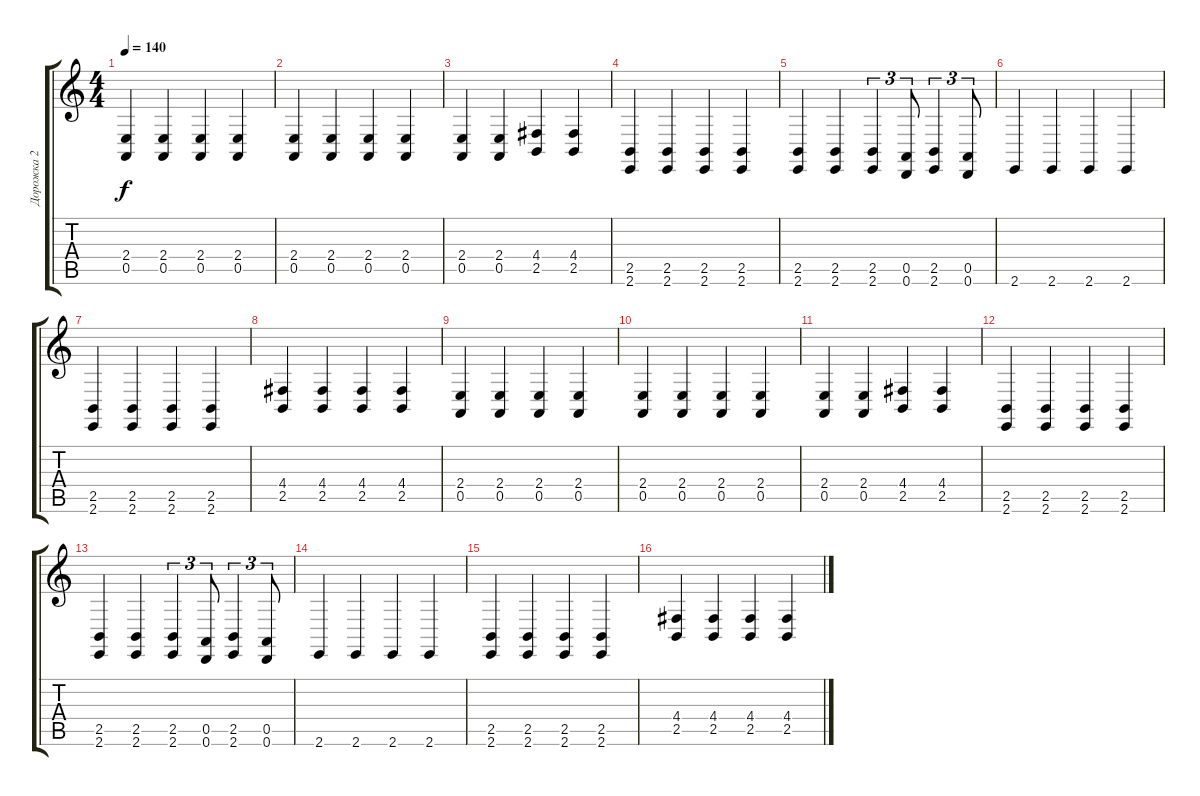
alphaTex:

\track ("Дорожка 2" "Дорожка 2") {instrument lead2sawtooth}
\staff {score tabs}
\tuning (E4 B3 G3 D3 A2 D2) {hide}
\ts (4 4)
\tempo 140
\clef g2
\ks c
(2.4 0.5).4{dy f} (2.4 0.5).4 (2.4 0.5).4 (2.4 0.5).4 |
(2.4 0.5).4 (2.4 0.5).4 (2.4 0.5).4 (2.4 0.5).4 |
(2.4 0.5).4 (2.4 0.5).4 (4.4 2.5).4 (4.4 2.5).4 |
(2.5 2.6).4 (2.5 2.6).4 (2.5 2.6).4 (2.5 2.6).4 |
(2.5 2.6).4 (2.5 2.6).4 (2.5 2.6).4{tu (3 2)} (0.5 0.6).8{tu (3 2)} (2.5 2.6).4{tu (3 2)} (0.5 0.6).8{tu (3 2)} |
2.6.4 2.6.4 2.6.4 2.6.4 |
(2.5 2.6).4 (2.5 2.6).4 (2.5 2.6).4 (2.5 2.6).4 |
(4.4 2.5).4 (4.4 2.5).4 (4.4 2.5).4 (4.4 2.5).4 |
(2.4 0.5).4 (2.4 0.5).4 (2.4 0.5).4 (2.4 0.5).4 |
(2.4 0.5).4 (2.4 0.5).4 (2.4 0.5).4 (2.4 0.5).4 |
(2.4 0.5).4 (2.4 0.5).4 (4.4 2.5).4 (4.4 2.5).4 |
(2.5 2.6).4 (2.5 2.6).4 (2.5 2.6).4 (2.5 2.6).4 |
(2.5 2.6).4 (2.5 2.6).4 (2.5 2.6).4{tu (3 2)} (0.5 0.6).8{tu (3 2)} (2.5 2.6).4{tu (3 2)} (0.5 0.6).8{tu (3 2)} |
2.6.4 2.6.4 2.6.4 2.6.4 |
(2.5 2.6).4 (2.5 2.6).4 (2.5 2.6).4 (2.5 2.6).4 |
(4.4 2.5).4 (4.4 2.5).4 (4.4 2.5).4 (4.4 2.5).4
